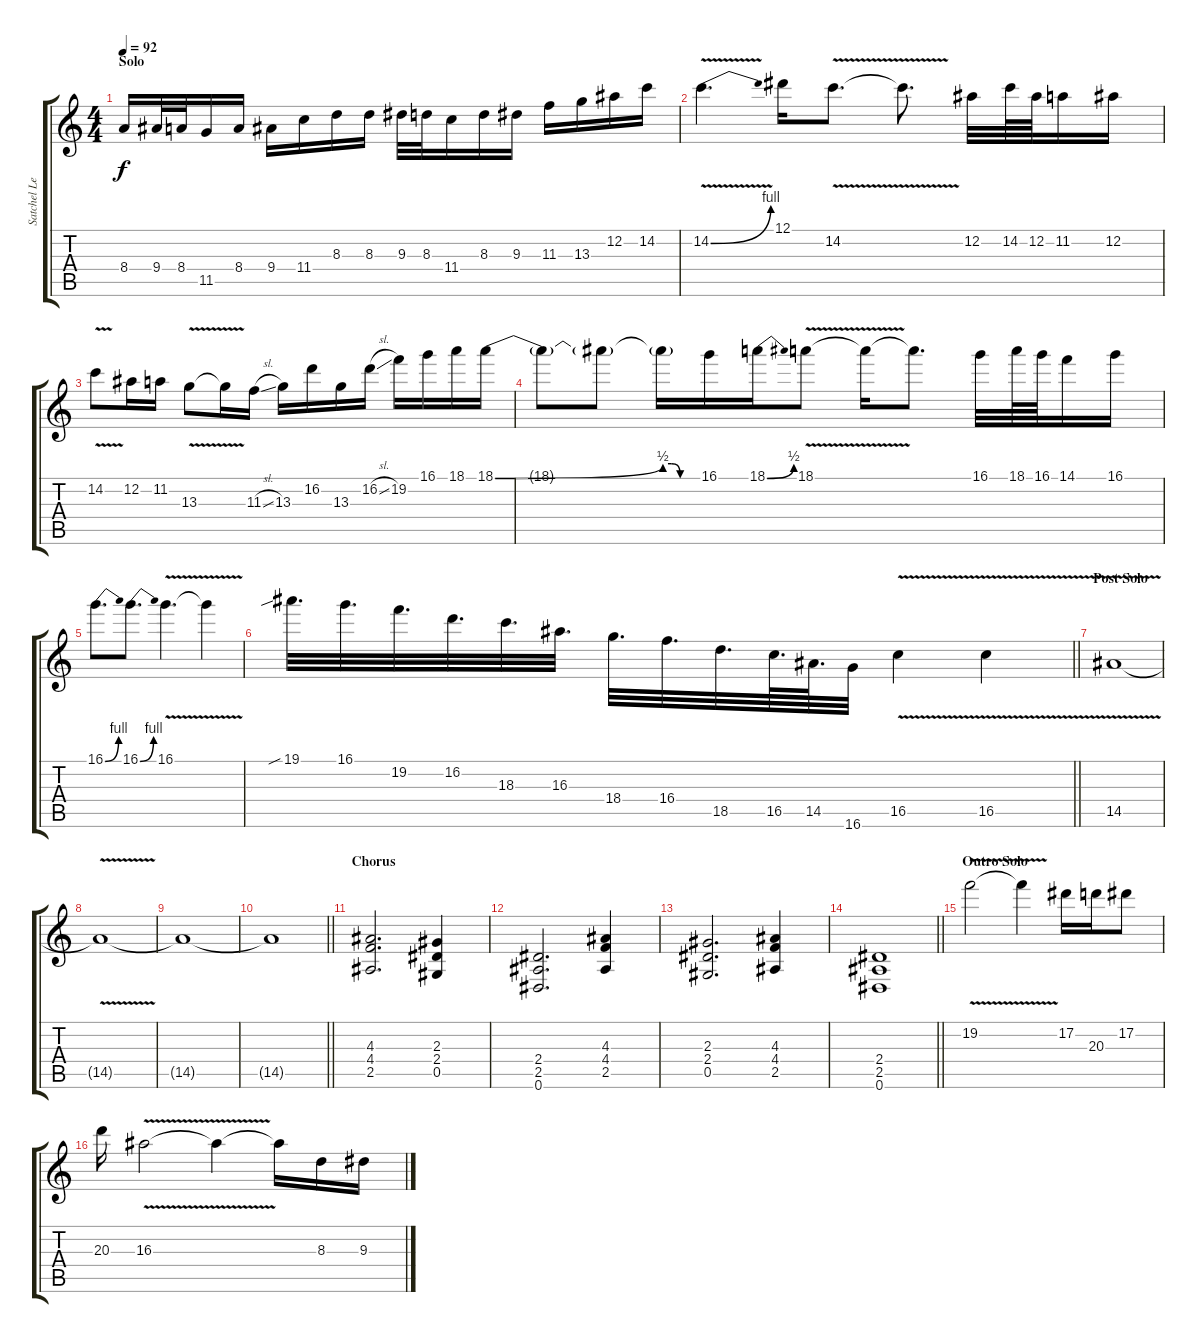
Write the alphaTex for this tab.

\track ("Satchel Lead" "Satchel Le") {instrument distortionguitar}
\staff {score tabs}
\tuning (Eb4 Bb3 Gb3 Db3 Ab2 Eb2) {hide}
\ts (4 4)
\section ("" "Solo")
\tempo 92
\clef g2
\ks c
8.4.16{dy f} 9.4.32 8.4.32 11.5.16 8.4.16 9.4.16 11.4.16 8.3.16 8.3.16 9.3.32 8.3.32 11.4.16 8.3.16 9.3.16 11.3.16 13.3.16 12.2.16 14.2.16 |
14.2{be (bend 0 0 60 4) v}.4{d} 12.1.16 14.2{v}.8{d} 14.2{t}.8{d} 12.2.32 14.2.64 12.2.64 11.2.16 12.2.16 |
14.2{v}.8 12.2.16 11.2.16 13.3{v}.8 13.3{t}.16 11.3{sl}.16 13.3.16 16.2.16 13.3.16 16.2{sl}.16 19.2.16 16.1.16 18.1.16 18.1{be (bend 0 0 60 2)}.16 |
18.1{t}.8 18.1{t}.8 18.1{be (custom 0 2 15 2 30 0 60 0) t}.16 16.1.16 18.1{be (bend 0 0 60 2)}.16 18.1{v}.8 18.1{t}.16 18.1{t}.8{d} 16.1.32 18.1.64 16.1.64 14.1.16 16.1.16 |
16.1{be (bend 0 0 60 4)}.8{d} 16.1{be (bend 0 0 60 4)}.8{d} 16.1{v}.4{d} 16.1{t}.4 |
\barLineRight lightlight
19.1{sib}.32{d} 16.1.32{d} 19.2.32{d} 16.2.32{d} 18.3.32{d} 16.3.32{d} 18.4.32{d} 16.4.32{d} 18.5.32{d} 16.5.64{d} 14.5.64{d} 16.6.32 16.5{v}.4 16.5{v}.4 |
\section ("" "Post Solo")
14.5{v}.1{volume 0} |
14.5{t}.1 |
14.5{t}.1 |
\barLineRight lightlight
14.5{t}.1 |
\section ("" "Chorus")
(4.3 4.4 2.5).2{d volume 16} (2.3 2.4 0.5).4 |
(2.4 2.5 0.6).2{d} (4.3 4.4 2.5).4 |
(2.3 2.4 0.5).2{d} (4.3 4.4 2.5).4 |
\barLineRight lightlight
(2.4 2.5 0.6).1 |
\section ("" "Outro Solo")
19.2{v}.2 19.2{t}.4 17.2.16 20.3.16 17.2.8 |
20.3.16 16.3{v}.2 16.3{t}.4 16.3{t}.16 8.3.16 9.3.16
